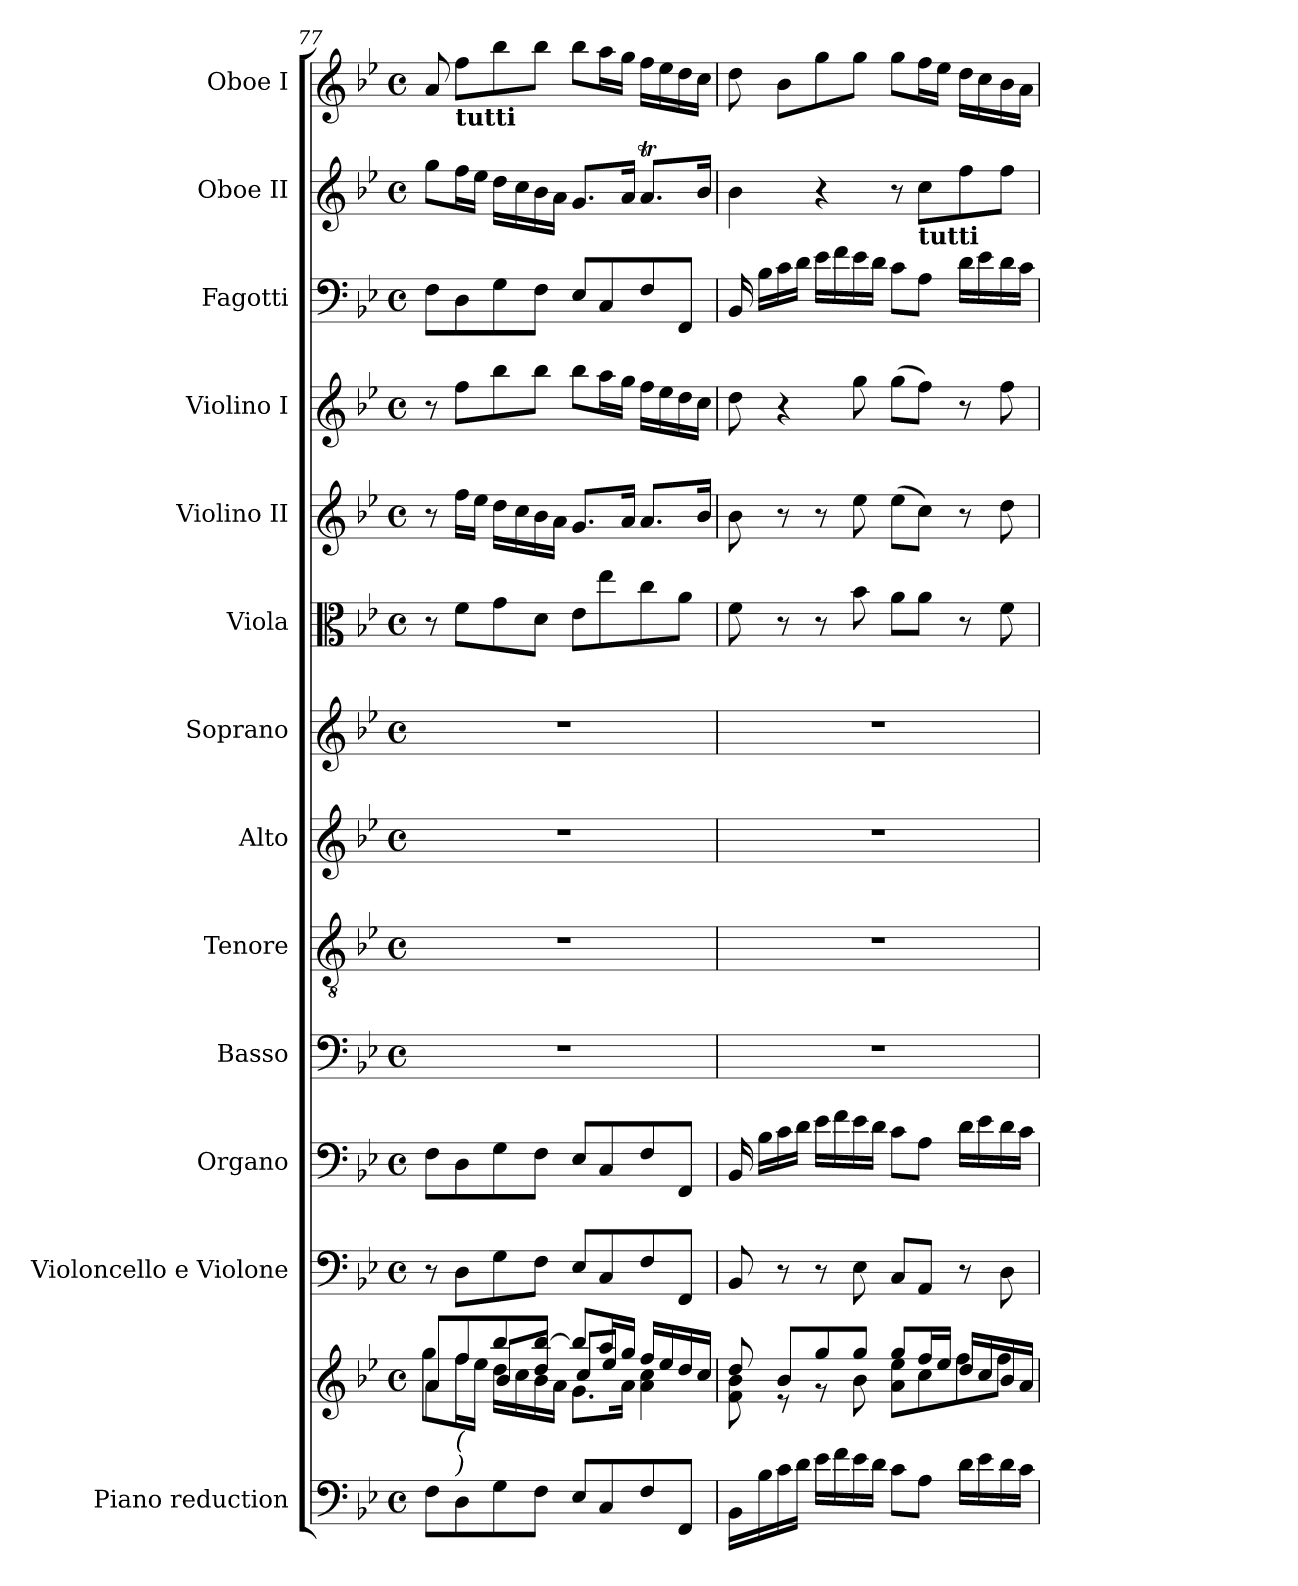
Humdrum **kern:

**kern	**kern	**kern	**kern	**kern	**kern	**kern	**kern	**kern	**kern	**kern	**kern	**kern	**kern
*part13	*part13	*part12	*part11	*part10	*part9	*part8	*part7	*part6	*part5	*part4	*part3	*part2	*part1
*staff14	*staff13	*staff12	*staff11	*staff10	*staff9	*staff8	*staff7	*staff6	*staff5	*staff4	*staff3	*staff2	*staff1
*I"Piano reduction	*	*I"Violoncello  e Violone	*I"Organo	*I"Basso	*I"Tenore	*I"Alto	*I"Soprano	*I"Viola	*I"Violino II	*I"Violino I	*I"Fagotti	*I"Oboe II	*I"Oboe I
*I'Pno	*	*	*	*	*	*	*	*	*	*	*	*I'Ob	*I'Ob
*clefF4	*clefG2	*clefF4	*clefF4	*clefF4	*clefGv2	*clefG2	*clefG2	*clefC3	*clefG2	*clefG2	*clefF4	*clefG2	*clefG2
*k[b-e-]	*k[b-e-]	*k[b-e-]	*k[b-e-]	*k[b-e-]	*k[b-e-]	*k[b-e-]	*k[b-e-]	*k[b-e-]	*k[b-e-]	*k[b-e-]	*k[b-e-]	*k[b-e-]	*k[b-e-]
*M4/4	*M4/4	*M4/4	*M4/4	*M4/4	*M4/4	*M4/4	*M4/4	*M4/4	*M4/4	*M4/4	*M4/4	*M4/4	*M4/4
*met(c)	*met(c)	*met(c)	*met(c)	*met(c)	*met(c)	*met(c)	*met(c)	*met(c)	*met(c)	*met(c)	*met(c)	*met(c)	*met(c)
=77	=77	=77	=77	=77	=77	=77	=77	=77	=77	=77	=77	=77	=77
*	*^	*	*	*	*	*	*	*	*	*	*	*	*
*	*	*^	*	*	*	*	*	*	*	*	*	*	*	*
8F\L	8a/L	8gg\L	4a\	8r	8F\L	1r	1r	1r	1r	8r	8r	8r	8F\L	8gg\L	8a/
!	!	!	!	!	!	!	!	!	!	!	!	!	!	!	!LO:TX:b:B:t=tutti
!	!LO:TX:b:i:t=(	!	!	!	!	!	!	!	!	!	!	!	!	!	!
!	!LO:TX:b:i:t=)	!	!	!	!	!	!	!	!	!	!	!	!	!	!
8D\	8ff/	16ff\L	.	8D\L	8D\	.	.	.	.	8f\L	16ff\LL	8ff\L	8D\	16ff\L	8ff\L
.	.	16ee-\JJ	.	.	.	.	.	.	.	.	16ee-\JJ	.	.	16ee-\JJ	.
8G\	8bb-/	16dd\LL	8b-/L	8G\	8G\	.	.	.	.	8g\	16dd\LL	8bb-\	8G\	16dd\LL	8bb-\
.	.	16cc\	.	.	.	.	.	.	.	.	16cc\	.	.	16cc\	.
8F\J	[8bb-/J	16b-\	8dd/J	8F\J	8F\J	.	.	.	.	8d\J	16b-\	8bb-\J	8F\J	16b-\	8bb-\J
.	.	16a\JJ	.	.	.	.	.	.	.	.	16a\JJ	.	.	16a\JJ	.
8E-/L	8bb-/L]	8.g\L	8cc/L	8E-/L	8E-/L	.	.	.	.	8e-\L	8.g/L	8bb-\L	8E-/L	8.g/L	8bb-\L
8C/	16aa/L	.	8ee-\J	8C/	8C/	.	.	.	.	8ee-\	.	16aa\L	8C/	.	16aa\L
.	16gg/JJ	16a\Jk	.	.	.	.	.	.	.	.	16a/Jk	16gg\JJ	.	16a/Jk	16gg\JJ
8F/	16ff/LL	4a\ 4cc\	4ryy	8F/	8F/	.	.	.	.	8cc\	8.a/L	16ff\LL	8F/	8.at/L	16ff\LL
.	16ee-/	.	.	.	.	.	.	.	.	.	.	16ee-\	.	.	16ee-\
8FF/J	16dd/	.	.	8FF/J	8FF/J	.	.	.	.	8a\J	.	16dd\	8FF/J	.	16dd\
.	16cc/JJ	.	.	.	.	.	.	.	.	.	16b-/Jk	16cc\JJ	.	16b-/Jk	16cc\JJ
*	*	*v	*v	*	*	*	*	*	*	*	*	*	*	*	*
=78	=78	=78	=78	=78	=78	=78	=78	=78	=78	=78	=78	=78	=78	=78
16BB-\LL	8dd/	8f\ 8b-\	8BB-/	16BB-/	1r	1r	1r	1r	8f\	8b-\	8dd\	16BB-/	4b-\	8dd\
16B-\	.	.	.	16B-\LL	.	.	.	.	.	.	.	16B-\LL	.	.
16c\	8b-/L	8r	8r	16c\	.	.	.	.	8r	8r	4r	16c\	.	8b-\L
16d\JJ	.	.	.	16d\JJ	.	.	.	.	.	.	.	16d\JJ	.	.
16e-\LL	8gg/	8r	8r	16e-\LL	.	.	.	.	8r	8r	.	16e-\LL	4r	8gg\
16f\	.	.	.	16f\	.	.	.	.	.	.	.	16f\	.	.
16e-\	8gg/J	8b-\	8E-\	16e-\	.	.	.	.	8b-\	8ee-\	8gg\	16e-\	.	8gg\J
16d\JJ	.	.	.	16d\JJ	.	.	.	.	.	.	.	16d\JJ	.	.
8c\L	8gg/L	8a\ 8ee-\L	8C/L	8c\L	.	.	.	.	8a\L	(>8ee-\L	(>8gg\L	8c\L	8r	8gg\L
!	!	!	!	!	!	!	!	!	!	!	!	!	!LO:TX:b:B:t=tutti	!
8A\J	16ff/L	8cc\	8AA/J	8A\J	.	.	.	.	8a\J	8cc\J)	8ff\J)	8A\J	8cc\L	16ff\L
.	16ee-/JJ	.	.	.	.	.	.	.	.	.	.	.	.	16ee-\JJ
16d\LL	16dd/LL	8ff\	8r	16d\LL	.	.	.	.	8r	8r	8r	16d\LL	8ff\	16dd\LL
16e-\	16cc/	.	.	16e-\	.	.	.	.	.	.	.	16e-\	.	16cc\
16d\	16b-/	8ff\J	8D\	16d\	.	.	.	.	8f\	8dd\	8ff\	16d\	8ff\J	16b-\
16c\JJ	16a/JJ	.	.	16c\JJ	.	.	.	.	.	.	.	16c\JJ	.	16a\JJ
*	*v	*v	*	*	*	*	*	*	*	*	*	*	*	*
=	=	=	=	=	=	=	=	=	=	=	=	=	=
*-	*-	*-	*-	*-	*-	*-	*-	*-	*-	*-	*-	*-	*-
